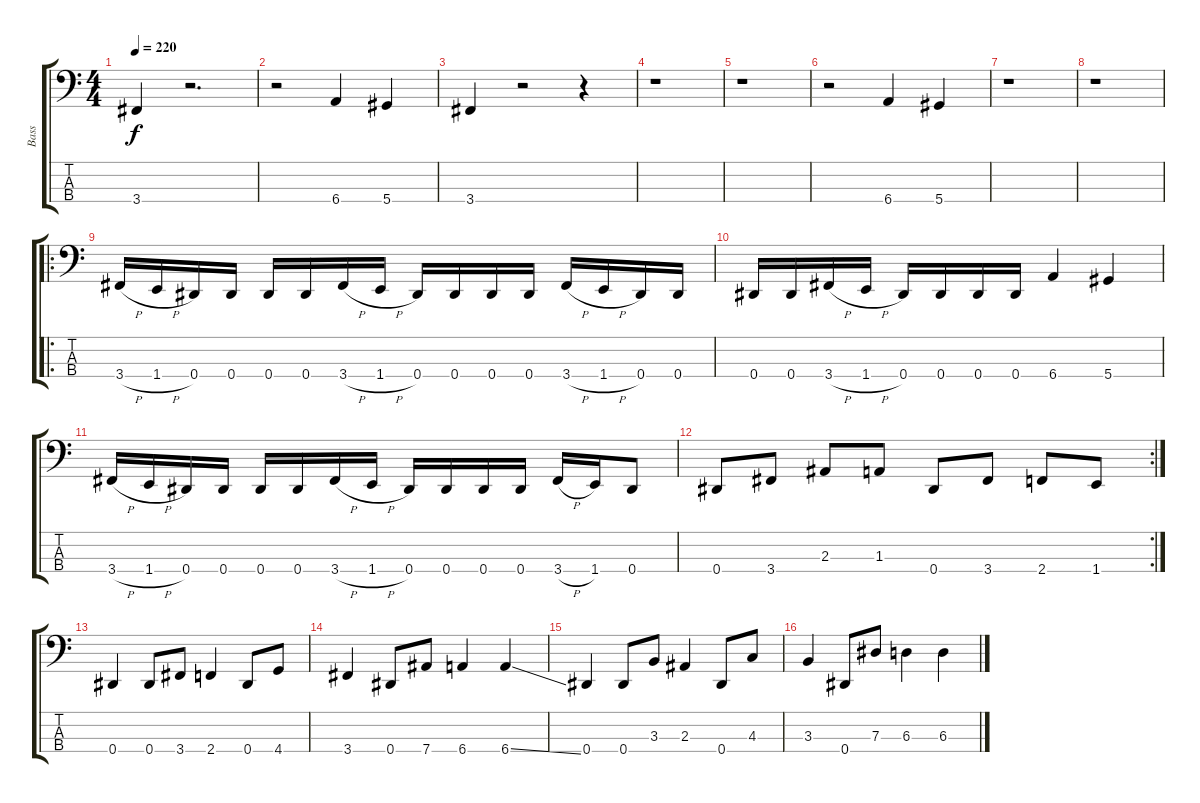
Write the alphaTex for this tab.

\track ("Bass" "Bass") {instrument electricbasspick}
\staff {score tabs}
\tuning (Gb2 Db2 Ab1 Eb1) {hide}
\ts (4 4)
\tempo 220
\clef f4
\ks c
3.4.4{dy f instrument electricbasspick} r.2{d} |
r.2 6.4.4 5.4.4 |
3.4.4 r.2 r.4 |
r.1 |
r.1 |
r.2 6.4.4 5.4.4 |
r.1 |
r.1 |
\ro
3.4{h}.16 1.4{h}.16 0.4.16 0.4.16 0.4.16 0.4.16 3.4{h}.16 1.4{h}.16 0.4.16 0.4.16 0.4.16 0.4.16 3.4{h}.16 1.4{h}.16 0.4.16 0.4.16 |
0.4.16 0.4.16 3.4{h}.16 1.4{h}.16 0.4.16 0.4.16 0.4.16 0.4.16 6.4.4 5.4.4 |
3.4{h}.16 1.4{h}.16 0.4.16 0.4.16 0.4.16 0.4.16 3.4{h}.16 1.4{h}.16 0.4.16 0.4.16 0.4.16 0.4.16 3.4{h}.16 1.4.16 0.4.8 |
\rc 2
0.4.8 3.4.8 2.3.8 1.3.8 0.4.8 3.4.8 2.4.8 1.4.8 |
0.4.4 0.4.8 3.4.8 2.4.4 0.4.8 4.4.8 |
3.4.4 0.4.8 7.4.8 6.4.4 6.4{ss}.4 |
0.4.4 0.4.8 3.3.8 2.3.4 0.4.8 4.3.8 |
3.3.4 0.4.8 7.3.8 6.3.4 6.3.4
